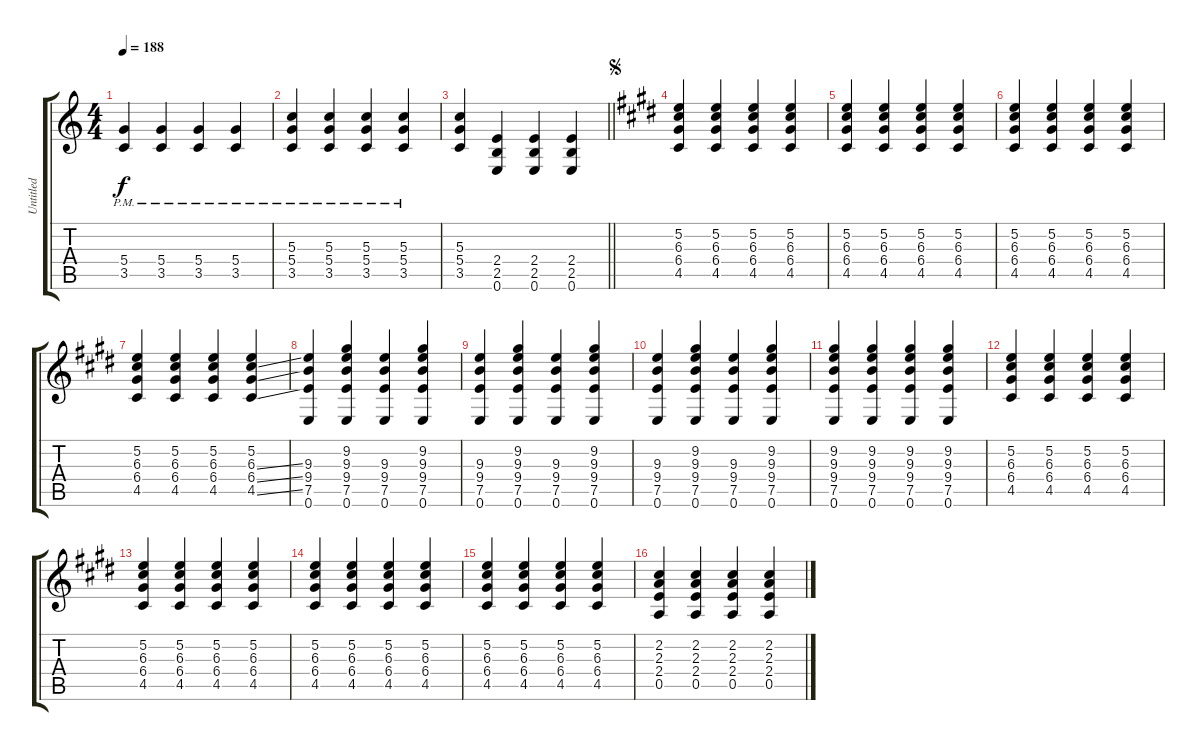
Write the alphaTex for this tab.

\track ("Untitled" "Untitled") {instrument distortionguitar}
\staff {score tabs}
\tuning (E4 B3 G3 D3 A2 E2) {hide}
\ts (4 4)
\tempo 188
\clef g2
\ks c
(5.4{pm} 3.5{pm}).4{dy f} (5.4{pm} 3.5{pm}).4 (5.4{pm} 3.5{pm}).4 (5.4{pm} 3.5{pm}).4 |
(5.3{pm} 5.4{pm} 3.5{pm}).4 (5.3{pm} 5.4{pm} 3.5{pm}).4 (5.3{pm} 5.4{pm} 3.5{pm}).4 (5.3{pm} 5.4{pm} 3.5{pm}).4 |
\barLineRight lightlight
(5.3 5.4 3.5).4 (2.4 2.5 0.6).4 (2.4 2.5 0.6).4 (2.4 2.5 0.6).4 |
\jump segno
\ks e
(5.2 6.3 6.4 4.5).4 (5.2 6.3 6.4 4.5).4 (5.2 6.3 6.4 4.5).4 (5.2 6.3 6.4 4.5).4 |
\ks c#minor
(5.2 6.3 6.4 4.5).4 (5.2 6.3 6.4 4.5).4 (5.2 6.3 6.4 4.5).4 (5.2 6.3 6.4 4.5).4 |
(5.2 6.3 6.4 4.5).4 (5.2 6.3 6.4 4.5).4 (5.2 6.3 6.4 4.5).4 (5.2 6.3 6.4 4.5).4 |
(5.2 6.3 6.4 4.5).4 (5.2 6.3 6.4 4.5).4 (5.2 6.3 6.4 4.5).4 (5.2 6.3{ss} 6.4{ss} 4.5{ss}).4 |
\ks e
(9.3 9.4 7.5 0.6).4 (9.2 9.3 9.4 7.5 0.6).4 (9.3 9.4 7.5 0.6).4 (9.2 9.3 9.4 7.5 0.6).4 |
\ks c#minor
(9.3 9.4 7.5 0.6).4 (9.2 9.3 9.4 7.5 0.6).4 (9.3 9.4 7.5 0.6).4 (9.2 9.3 9.4 7.5 0.6).4 |
(9.3 9.4 7.5 0.6).4 (9.2 9.3 9.4 7.5 0.6).4 (9.3 9.4 7.5 0.6).4 (9.2 9.3 9.4 7.5 0.6).4 |
(9.2 9.3 9.4 7.5 0.6).4 (9.2 9.3 9.4 7.5 0.6).4 (9.2 9.3 9.4 7.5 0.6).4 (9.2 9.3 9.4 7.5 0.6).4 |
\ks e
(5.2 6.3 6.4 4.5).4 (5.2 6.3 6.4 4.5).4 (5.2 6.3 6.4 4.5).4 (5.2 6.3 6.4 4.5).4 |
\ks c#minor
(5.2 6.3 6.4 4.5).4 (5.2 6.3 6.4 4.5).4 (5.2 6.3 6.4 4.5).4 (5.2 6.3 6.4 4.5).4 |
(5.2 6.3 6.4 4.5).4 (5.2 6.3 6.4 4.5).4 (5.2 6.3 6.4 4.5).4 (5.2 6.3 6.4 4.5).4 |
(5.2 6.3 6.4 4.5).4 (5.2 6.3 6.4 4.5).4 (5.2 6.3 6.4 4.5).4 (5.2 6.3 6.4 4.5).4 |
\ks e
(2.2 2.3 2.4 0.5).4 (2.2 2.3 2.4 0.5).4 (2.2 2.3 2.4 0.5).4 (2.2 2.3 2.4 0.5).4
